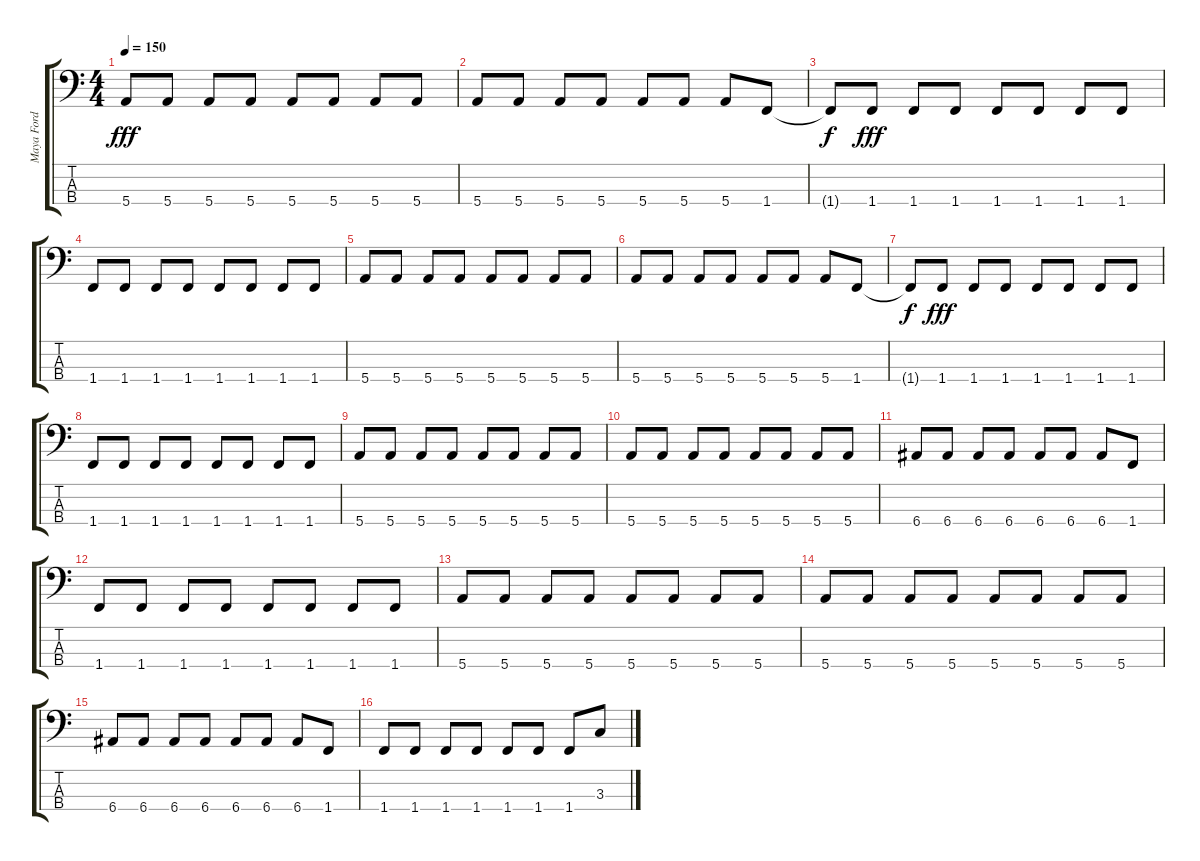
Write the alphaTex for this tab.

\track ("Maya Ford" "Maya Ford") {instrument electricbassfinger}
\staff {score tabs}
\tuning (G2 D2 A1 E1) {hide}
\ts (4 4)
\tempo 150
\clef f4
\ks c
5.4.8{dy fff} 5.4.8 5.4.8 5.4.8 5.4.8 5.4.8 5.4.8 5.4.8 |
5.4.8 5.4.8 5.4.8 5.4.8 5.4.8 5.4.8 5.4.8 1.4.8 |
1.4{t}.8{dy f} 1.4.8{dy fff} 1.4.8 1.4.8 1.4.8 1.4.8 1.4.8 1.4.8 |
1.4.8 1.4.8 1.4.8 1.4.8 1.4.8 1.4.8 1.4.8 1.4.8 |
5.4.8 5.4.8 5.4.8 5.4.8 5.4.8 5.4.8 5.4.8 5.4.8 |
5.4.8 5.4.8 5.4.8 5.4.8 5.4.8 5.4.8 5.4.8 1.4.8 |
1.4{t}.8{dy f} 1.4.8{dy fff} 1.4.8 1.4.8 1.4.8 1.4.8 1.4.8 1.4.8 |
1.4.8 1.4.8 1.4.8 1.4.8 1.4.8 1.4.8 1.4.8 1.4.8 |
5.4.8 5.4.8 5.4.8 5.4.8 5.4.8 5.4.8 5.4.8 5.4.8 |
5.4.8 5.4.8 5.4.8 5.4.8 5.4.8 5.4.8 5.4.8 5.4.8 |
6.4.8 6.4.8 6.4.8 6.4.8 6.4.8 6.4.8 6.4.8 1.4.8 |
1.4.8 1.4.8 1.4.8 1.4.8 1.4.8 1.4.8 1.4.8 1.4.8 |
5.4.8 5.4.8 5.4.8 5.4.8 5.4.8 5.4.8 5.4.8 5.4.8 |
5.4.8 5.4.8 5.4.8 5.4.8 5.4.8 5.4.8 5.4.8 5.4.8 |
6.4.8 6.4.8 6.4.8 6.4.8 6.4.8 6.4.8 6.4.8 1.4.8 |
1.4.8 1.4.8 1.4.8 1.4.8 1.4.8 1.4.8 1.4.8 3.3.8
